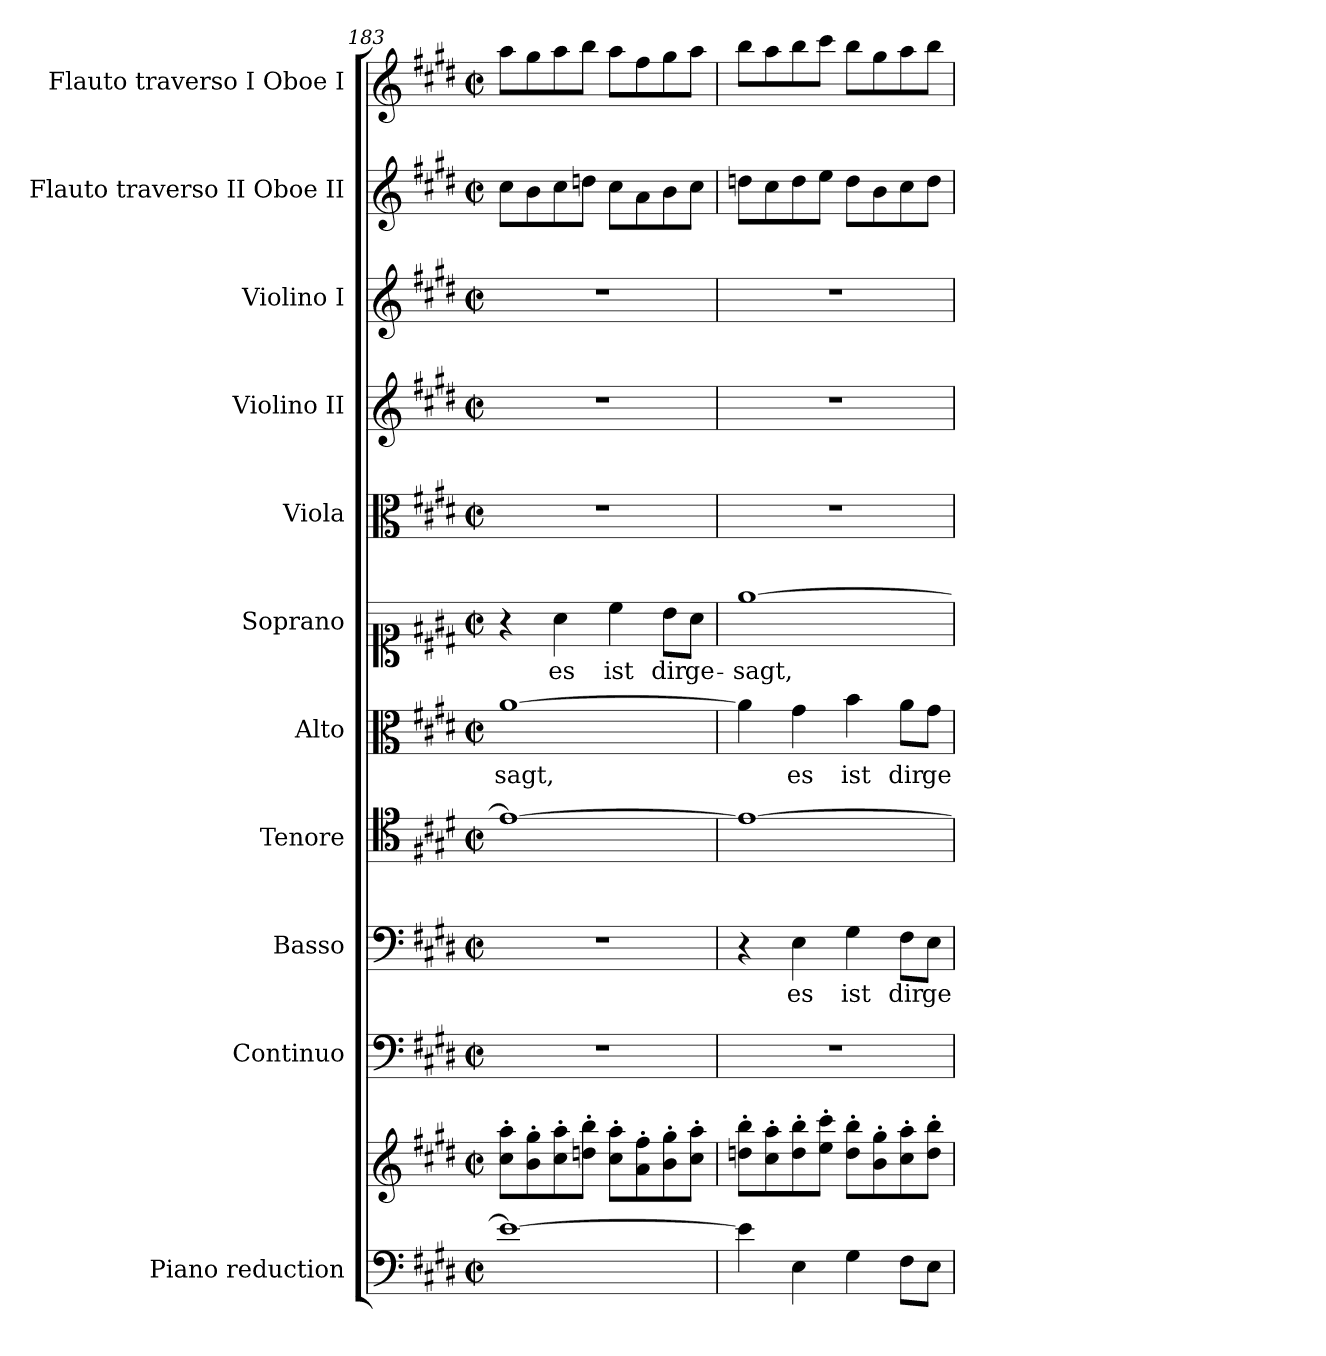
**kern	**kern	**kern	**kern	**text	**kern	**kern	**text	**kern	**text	**kern	**kern	**kern	**kern	**kern
*part11	*part11	*part10	*part9	*part9	*part8	*part7	*part7	*part6	*part6	*part5	*part4	*part3	*part2	*part1
*staff12	*staff11	*staff10	*staff9	*staff9	*staff8	*staff7	*staff7	*staff6	*staff6	*staff5	*staff4	*staff3	*staff2	*staff1
*I"Piano reduction	*	*I"Continuo	*I"Basso	*	*I"Tenore	*I"Alto	*	*I"Soprano	*	*I"Viola	*I"Violino II	*I"Violino I	*I"Flauto traverso II Oboe II	*I"Flauto traverso I Oboe I
*I'Pno	*	*	*	*	*	*	*	*	*	*	*	*	*I'Ob	*I'Ob
*clefF4	*clefG2	*clefF4	*clefF4	*	*clefC4	*clefC3	*	*clefC1	*	*clefC3	*clefG2	*clefG2	*clefG2	*clefG2
*k[f#c#g#d#]	*k[f#c#g#d#]	*k[f#c#g#d#]	*k[f#c#g#d#]	*	*k[f#c#g#d#]	*k[f#c#g#d#]	*	*k[f#c#g#d#]	*	*k[f#c#g#d#]	*k[f#c#g#d#]	*k[f#c#g#d#]	*k[f#c#g#d#]	*k[f#c#g#d#]
*M2/2	*M2/2	*M2/2	*M2/2	*	*M2/2	*M2/2	*	*M2/2	*	*M2/2	*M2/2	*M2/2	*M2/2	*M2/2
*met(c|)	*met(c|)	*met(c|)	*met(c|)	*	*met(c|)	*met(c|)	*	*met(c|)	*	*met(c|)	*met(c|)	*met(c|)	*met(c|)	*met(c|)
=183	=183	=183	=183	=183	=183	=183	=183	=183	=183	=183	=183	=183	=183	=183
!	!	!	!	!	!	!	!LO:LY:b	!	!	!	!	!	!	!
1e_	8cc#\' 8aa\'L	1r	1r	.	1e_	[1a	sagt,	4r	.	1r	1r	1r	8cc#\L	8aa\L
.	8b\' 8gg#\'	.	.	.	.	.	.	.	.	.	.	.	8b\	8gg#\
!	!	!	!	!	!	!	!	!	!LO:LY:b	!	!	!	!	!
.	8cc#\' 8aa\'	.	.	.	.	.	.	4a\	es	.	.	.	8cc#\	8aa\
.	8ddn\' 8bb\'J	.	.	.	.	.	.	.	.	.	.	.	8ddn\J	8bb\J
!	!	!	!	!	!	!	!	!	!LO:LY:b	!	!	!	!	!
.	8cc#\' 8aa\'L	.	.	.	.	.	.	4cc#\	ist	.	.	.	8cc#\L	8aa\L
.	8a\' 8ff#\'	.	.	.	.	.	.	.	.	.	.	.	8a\	8ff#\
!	!	!	!	!	!	!	!	!	!LO:LY:b	!	!	!	!	!
.	8b\' 8gg#\'	.	.	.	.	.	.	8b\L	dir	.	.	.	8b\	8gg#\
!	!	!	!	!	!	!	!	!	!LO:LY:b	!	!	!	!	!
.	8cc#\' 8aa\'J	.	.	.	.	.	.	8a\J	ge-	.	.	.	8cc#\J	8aa\J
=184	=184	=184	=184	=184	=184	=184	=184	=184	=184	=184	=184	=184	=184	=184
!	!	!	!	!	!	!	!	!	!LO:LY:b	!	!	!	!	!
4e\]	8ddn\' 8bb\'L	1r	4r	.	1e_	4a\]	.	[1ee	sagt,	1r	1r	1r	8ddn\L	8bb\L
.	8cc#\' 8aa\'	.	.	.	.	.	.	.	.	.	.	.	8cc#\	8aa\
!	!	!	!	!LO:LY:b	!	!	!LO:LY:b	!	!	!	!	!	!	!
4E\	8dd\' 8bb\'	.	4E\	es	.	4g#\	es	.	.	.	.	.	8dd\	8bb\
.	8ee\' 8ccc#\'J	.	.	.	.	.	.	.	.	.	.	.	8ee\J	8ccc#\J
!	!	!	!	!LO:LY:b	!	!	!LO:LY:b	!	!	!	!	!	!	!
4G#\	8dd\' 8bb\'L	.	4G#\	ist	.	4b\	ist	.	.	.	.	.	8dd\L	8bb\L
.	8b\' 8gg#\'	.	.	.	.	.	.	.	.	.	.	.	8b\	8gg#\
!	!	!	!	!LO:LY:b	!	!	!LO:LY:b	!	!	!	!	!	!	!
8F#\L	8cc#\' 8aa\'	.	8F#\L	dir	.	8a\L	dir	.	.	.	.	.	8cc#\	8aa\
!	!	!	!	!LO:LY:b	!	!	!LO:LY:b	!	!	!	!	!	!	!
8E\J	8dd\' 8bb\'J	.	8E\J	ge-	.	8g#\J	ge-	.	.	.	.	.	8dd\J	8bb\J
=	=	=	=	=	=	=	=	=	=	=	=	=	=	=
*-	*-	*-	*-	*-	*-	*-	*-	*-	*-	*-	*-	*-	*-	*-
